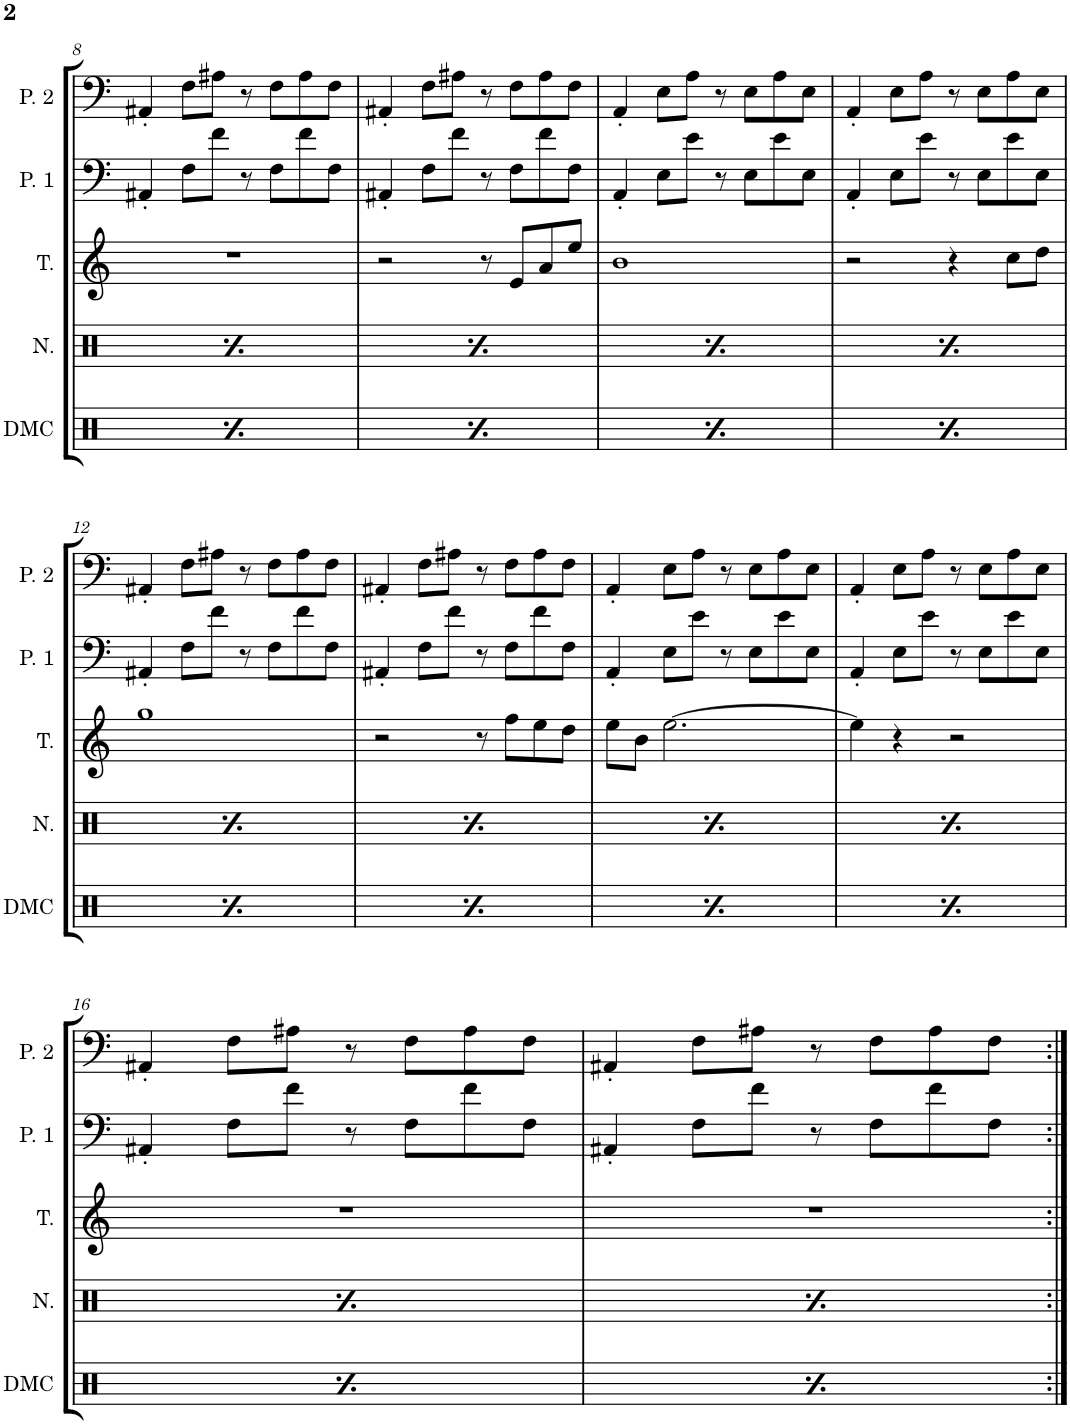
**kern	**kern	**kern	**kern	**kern
*part5	*part4	*part3	*part2	*part1
*staff5	*staff4	*staff3	*staff2	*staff1
*I"DMC	*I"Noise	*I"Triangle	*I"Pulse 1	*I"Pulse 2
*I'DMC	*I'N.	*I'T.	*I'P. 1	*I'P. 2
!!LO:PB:g=z
*clefX	*clefX	*clefG2	*clefF4	*clefF4
*k[]	*k[]	*k[]	*k[]	*k[]
*M2/2	*M2/2	*M2/2	*M2/2	*M2/2
*met(c|)	*met(c|)	*met(c|)	*met(c|)	*met(c|)
=8	=8	=8	=8	=8
8Rff/L	8Rf\L	1r	4AA#X'/	4AA#X'/
8Rff/	8Rf\	.	.	.
8Ree/	8Rcc\	.	8F\L	8F\L
8Rff/J	8Rf\J	.	8f\J	8A#X\J
8Rff/L	8Rf\L	.	8r	8r
8Ree/	8Rf\	.	8F\L	8F\L
8Rdd/	8Rf\	.	8f\	8A#\
8Ree/J	8Rcc\J	.	8F\J	8F\J
=9	=9	=9	=9	=9
8Rff/L	8Rf\L	2r	4AA#X'/	4AA#X'/
8Rff/	8Rf\	.	.	.
8Ree/	8Rcc\	.	8F\L	8F\L
8Rff/J	8Rf\J	.	8f\J	8A#X\J
8Rff/L	8Rf\L	8r	8r	8r
8Ree/	8Rf\	8e/L	8F\L	8F\L
8Rdd/	8Rf\	8a/	8f\	8A#\
8Ree/J	8Rcc\J	8ee/J	8F\J	8F\J
=10	=10	=10	=10	=10
8Rff/L	8Rf\L	1b	4AA'/	4AA'/
8Rff/	8Rf\	.	.	.
8Ree/	8Rcc\	.	8E\L	8E\L
8Rff/J	8Rf\J	.	8e\J	8A\J
8Rff/L	8Rf\L	.	8r	8r
8Ree/	8Rf\	.	8E\L	8E\L
8Rdd/	8Rf\	.	8e\	8A\
8Ree/J	8Rcc\J	.	8E\J	8E\J
=11	=11	=11	=11	=11
8Rff/L	8Rf\L	2r	4AA'/	4AA'/
8Rff/	8Rf\	.	.	.
8Ree/	8Rcc\	.	8E\L	8E\L
8Rff/J	8Rf\J	.	8e\J	8A\J
8Rff/L	8Rf\L	4r	8r	8r
8Ree/	8Rf\	.	8E\L	8E\L
8Rdd/	8Rf\	8cc\L	8e\	8A\
8Ree/J	8Rcc\J	8dd\J	8E\J	8E\J
!!LO:LB:g=z
=12	=12	=12	=12	=12
8Rff/L	8Rf\L	1gg	4AA#X'/	4AA#X'/
8Rff/	8Rf\	.	.	.
8Ree/	8Rcc\	.	8F\L	8F\L
8Rff/J	8Rf\J	.	8f\J	8A#X\J
8Rff/L	8Rf\L	.	8r	8r
8Ree/	8Rf\	.	8F\L	8F\L
8Rdd/	8Rf\	.	8f\	8A#\
8Ree/J	8Rcc\J	.	8F\J	8F\J
=13	=13	=13	=13	=13
8Rff/L	8Rf\L	2r	4AA#X'/	4AA#X'/
8Rff/	8Rf\	.	.	.
8Ree/	8Rcc\	.	8F\L	8F\L
8Rff/J	8Rf\J	.	8f\J	8A#X\J
8Rff/L	8Rf\L	8r	8r	8r
8Ree/	8Rf\	8ff\L	8F\L	8F\L
8Rdd/	8Rf\	8ee\	8f\	8A#\
8Ree/J	8Rcc\J	8dd\J	8F\J	8F\J
=14	=14	=14	=14	=14
8Rff/L	8Rf\L	8ee\L	4AA'/	4AA'/
8Rff/	8Rf\	8b\J	.	.
8Ree/	8Rcc\	[2.ee\	8E\L	8E\L
8Rff/J	8Rf\J	.	8e\J	8A\J
8Rff/L	8Rf\L	.	8r	8r
8Ree/	8Rf\	.	8E\L	8E\L
8Rdd/	8Rf\	.	8e\	8A\
8Ree/J	8Rcc\J	.	8E\J	8E\J
=15	=15	=15	=15	=15
8Rff/L	8Rf\L	4ee\]	4AA'/	4AA'/
8Rff/	8Rf\	.	.	.
8Ree/	8Rcc\	4r	8E\L	8E\L
8Rff/J	8Rf\J	.	8e\J	8A\J
8Rff/L	8Rf\L	2r	8r	8r
8Ree/	8Rf\	.	8E\L	8E\L
8Rdd/	8Rf\	.	8e\	8A\
8Ree/J	8Rcc\J	.	8E\J	8E\J
!!LO:LB:g=z
=16	=16	=16	=16	=16
8Rff/L	8Rf\L	1r	4AA#X'/	4AA#X'/
8Rff/	8Rf\	.	.	.
8Ree/	8Rcc\	.	8F\L	8F\L
8Rff/J	8Rf\J	.	8f\J	8A#X\J
8Rff/L	8Rf\L	.	8r	8r
8Ree/	8Rf\	.	8F\L	8F\L
8Rdd/	8Rf\	.	8f\	8A#\
8Ree/J	8Rcc\J	.	8F\J	8F\J
=17	=17	=17	=17	=17
8Rff/L	8Rf\L	1r	4AA#X'/	4AA#X'/
8Rff/	8Rf\	.	.	.
8Ree/	8Rcc\	.	8F\L	8F\L
8Rff/J	8Rf\J	.	8f\J	8A#X\J
8Rff/L	8Rf\L	.	8r	8r
8Ree/	8Rf\	.	8F\L	8F\L
8Rdd/	8Rf\	.	8f\	8A#\
8Ree/J	8Rcc\J	.	8F\J	8F\J
=:|!	=:|!	=:|!	=:|!	=:|!
*-	*-	*-	*-	*-
